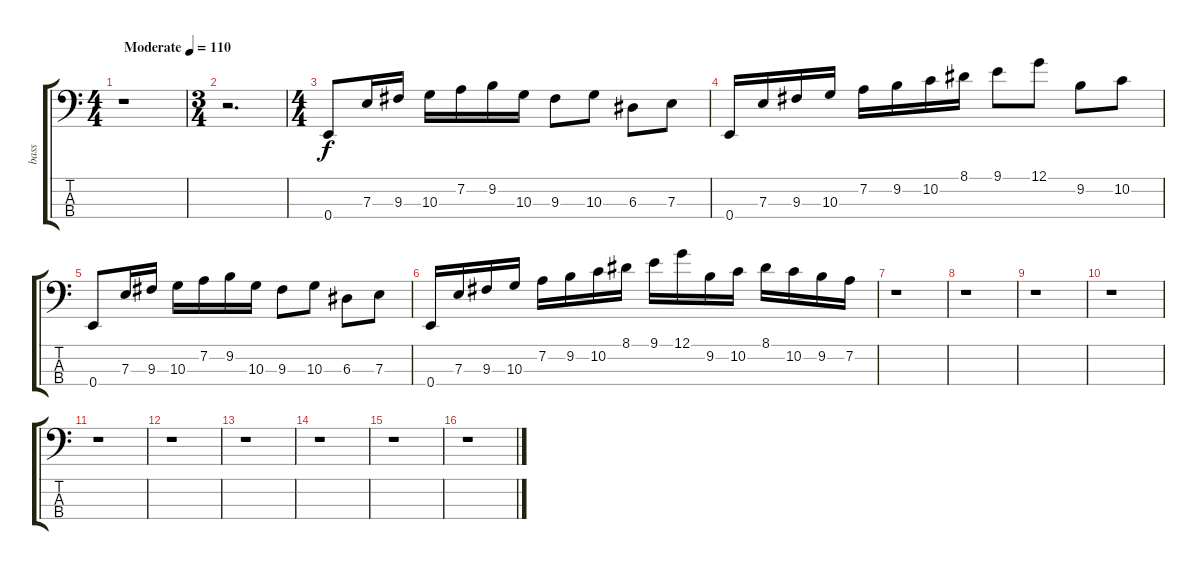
\track ("bass" "bass") {instrument electricbassfinger}
\staff {score tabs}
\tuning (G2 D2 A1 E1) {hide}
\ts (4 4)
\tempo (110 "Moderate")
\clef f4
\ks c
r.1{dy f instrument electricbassfinger} |
\ts (3 4)
r.2{d} |
\ts (4 4)
0.4.8 7.3.16 9.3.16 10.3.16 7.2.16 9.2.16 10.3.16 9.3.8 10.3.8 6.3.8 7.3.8 |
0.4.16 7.3.16 9.3.16 10.3.16 7.2.16 9.2.16 10.2.16 8.1.16 9.1.8 12.1.8 9.2.8 10.2.8 |
0.4.8 7.3.16 9.3.16 10.3.16 7.2.16 9.2.16 10.3.16 9.3.8 10.3.8 6.3.8 7.3.8 |
0.4.16 7.3.16 9.3.16 10.3.16 7.2.16 9.2.16 10.2.16 8.1.16 9.1.16 12.1.16 9.2.16 10.2.16 8.1.16 10.2.16 9.2.16 7.2.16 |
r.1 |
r.1 |
r.1 |
r.1 |
r.1 |
r.1 |
r.1 |
r.1 |
r.1 |
r.1
